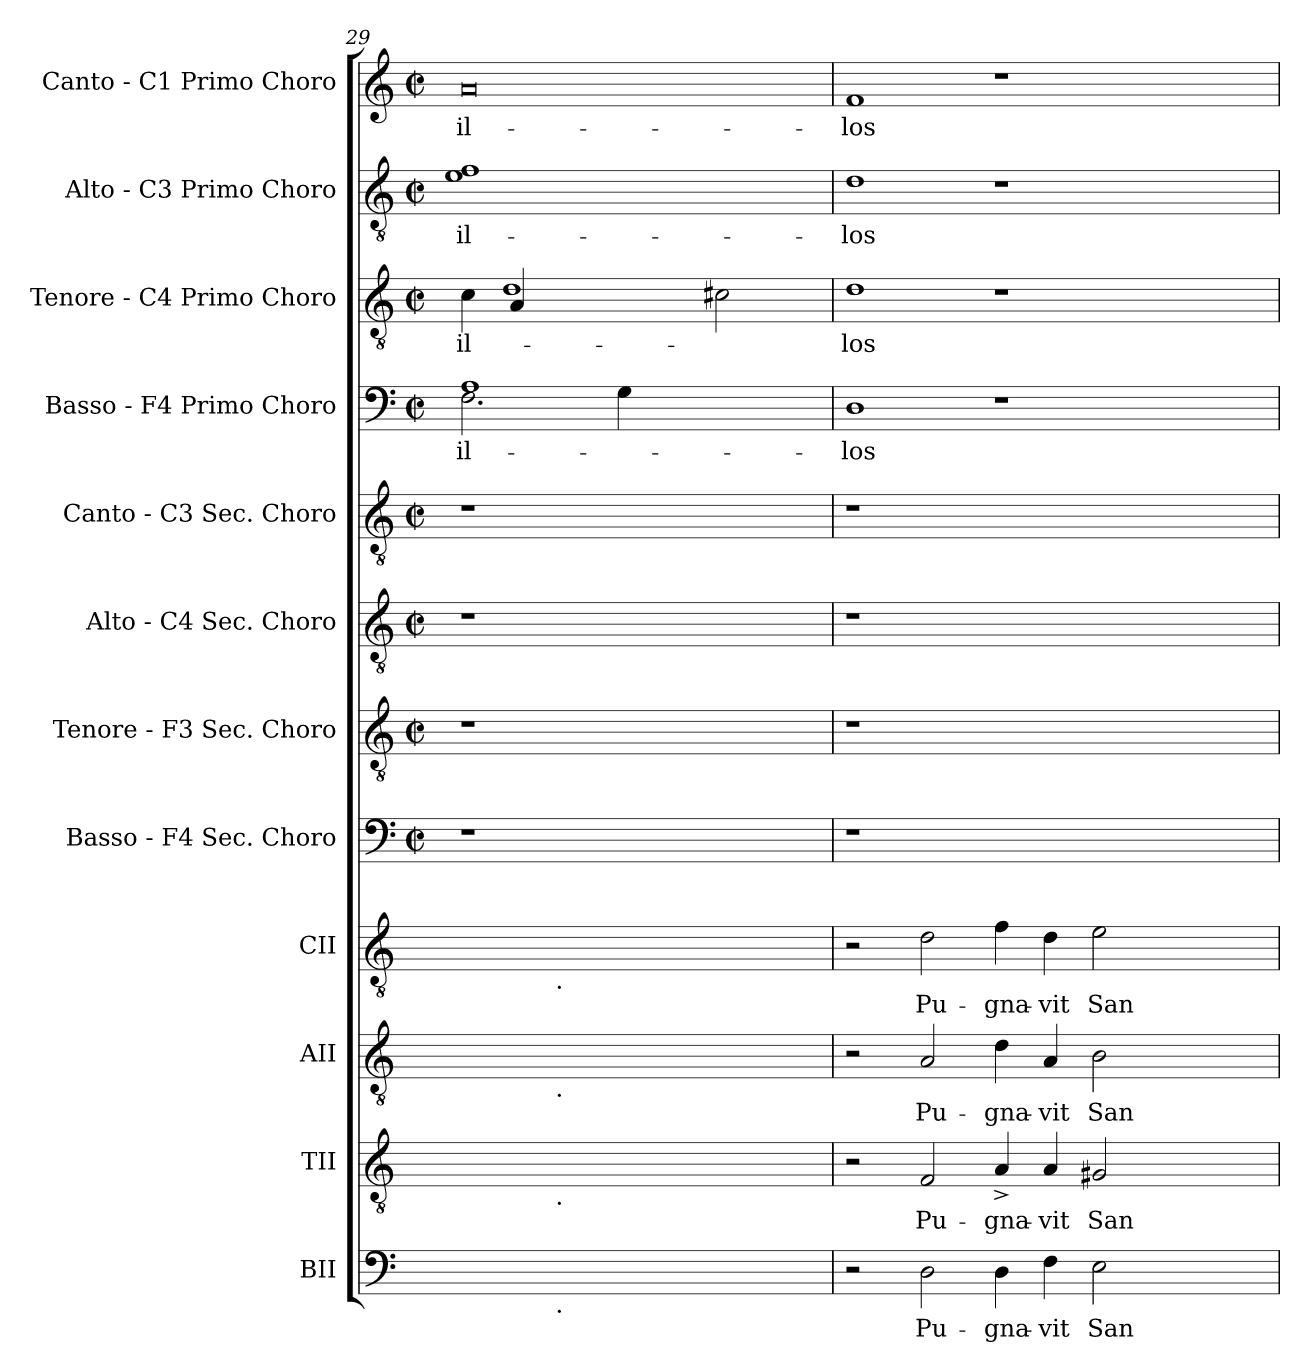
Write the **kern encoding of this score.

**kern	**text	**kern	**text	**kern	**text	**kern	**text	**kern	**kern	**kern	**kern	**kern	**text	**kern	**text	**kern	**text	**kern	**text
*part12	*part12	*part11	*part11	*part10	*part10	*part9	*part9	*part8	*part7	*part6	*part5	*part4	*part4	*part3	*part3	*part2	*part2	*part1	*part1
*staff12	*staff12	*staff11	*staff11	*staff10	*staff10	*staff9	*staff9	*staff8	*staff7	*staff6	*staff5	*staff4	*staff4	*staff3	*staff3	*staff2	*staff2	*staff1	*staff1
*I"BII	*	*I"TII	*	*I"AII	*	*I"CII	*	*I"Basso - F4  Sec. Choro	*I"Tenore - F3  Sec. Choro	*I"Alto - C4  Sec. Choro	*I"Canto - C3  Sec. Choro	*I"Basso - F4  Primo Choro	*	*I"Tenore - C4  Primo Choro	*	*I"Alto - C3  Primo Choro	*	*I"Canto - C1  Primo Choro	*
*I'BII	*	*I'TII	*	*I'AII	*	*I'CII	*	*I'Ch	*I'Ch	*I'Ch	*I'Ch	*I'BI	*	*I'TI	*	*I'AI	*	*I'CI	*
*clefF4	*	*clefGv2	*	*clefGv2	*	*clefGv2	*	*clefF4	*clefGv2	*clefGv2	*clefGv2	*clefF4	*	*clefGv2	*	*clefGv2	*	*clefG2	*
*	*	*	*	*	*	*	*	*M2/2	*M2/2	*M2/2	*M2/2	*M2/2	*	*M2/2	*	*M2/2	*	*M2/2	*
*	*	*	*	*	*	*	*	*met(c|)	*met(c|)	*met(c|)	*met(c|)	*met(c|)	*	*met(c|)	*	*met(c|)	*	*met(c|)	*
=29	=29	=29	=29	=29	=29	=29	=29	=29	=29	=29	=29	=29	=29	=29	=29	=29	=29	=29	=29
*	*	*	*	*	*	*	*	*	*	*	*	*^	*	*	*	*	*	*	*
!	!	!	!	!	!	!	!	!	!	!	!	!	!	!LO:LY:b:cj	!	!LO:LY:b:cj	!	!LO:LY:b:rj	!LO:N:vis=0	!LO:LY:b:rj
*	*	*	*	*	*	*	*	*	*	*	*	*	*	*	*^	*	*	*	*	*
4...ryy	.	4...ryy	.	4...ryy	.	4...ryy	.	1r	1r	1r	1r	1A	2.F\	il-	4ryy	4c\	il-	1f 1e	il-	1a	il-
.	.	.	.	.	.	.	.	.	.	.	.	.	.	.	4A/	1d	.	.	.	.	.
!	!	!	!	!	!	!LO:TX:b:t=.	!	!	!	!	!	!	!	!	!	!	!	!	!	!	!
!	!	!	!	!LO:TX:b:t=.	!	!	!	!	!	!	!	!	!	!	!	!	!	!	!	!	!
!	!	!LO:TX:b:t=.	!	!	!	!	!	!	!	!	!	!	!	!	!	!	!	!	!	!	!
!LO:TX:b:t=.	!	!	!	!	!	!	!	!	!	!	!	!	!	!	!	!	!	!	!	!	!
1ryy	.	1ryy	.	1ryy	.	1ryy	.	.	.	.	.	.	.	.	.	.	.	.	.	.	.
.	.	.	.	.	.	.	.	.	.	.	.	.	.	.	1ryy	.	.	.	.	.	.
.	.	.	.	.	.	.	.	.	.	.	.	.	4G\	.	.	.	.	.	.	.	.
.	.	.	.	.	.	.	.	2.ryy	2.ryy	2.ryy	2.ryy	2.ryy	2.ryy	.	.	.	.	2.ryy	.	2.ryy	.
.	.	.	.	.	.	.	.	.	.	.	.	.	.	.	.	2c#X\	.	.	.	.	.
4ryy	.	4ryy	.	4ryy	.	4ryy	.	.	.	.	.	.	.	.	.	.	.	.	.	.	.
.	.	.	.	.	.	.	.	.	.	.	.	.	.	.	4ryy	.	.	.	.	.	.
32ryy	.	32ryy	.	32ryy	.	32ryy	.	.	.	.	.	.	.	.	.	.	.	.	.	.	.
*	*	*	*	*	*	*	*	*	*	*	*	*v	*v	*	*	*	*	*	*	*	*
*	*	*	*	*	*	*	*	*	*	*	*	*	*	*v	*v	*	*	*	*	*
=30	=30	=30	=30	=30	=30	=30	=30	=30	=30	=30	=30	=30	=30	=30	=30	=30	=30	=30	=30
!	!	!	!	!	!	!	!	!	!	!	!	!	!LO:LY:b:cj	!	!LO:LY:b:cj	!	!LO:LY:b:cj	!	!LO:LY:b:cj
2r	.	2r	.	2r	.	2r	.	1r	1r	1r	1r	1D	-los	1d	-los	1d	-los	1f	-los
!	!LO:LY:b:cj	!	!LO:LY:b:cj	!	!LO:LY:b:cj	!	!LO:LY:b:cj	!	!	!	!	!	!	!	!	!	!	!	!
2D\	Pu-	2F/	Pu-	2A/	Pu-	2d\	Pu-	.	.	.	.	.	.	.	.	.	.	.	.
!	!LO:LY:b	!	!LO:LY:b	!	!LO:LY:b	!	!LO:LY:b	!	!	!	!	!LO:N:vis=1	!	!LO:N:vis=1	!	!LO:N:vis=1	!	!LO:N:vis=1	!
4D\	-gna-	4A^>/	-gna-	4d\	-gna-	4f\	-gna-	0ryy	0ryy	0ryy	0ryy	0r	.	0r	.	0r	.	0r	.
!	!LO:LY:b:rj	!	!LO:LY:b:rj	!	!LO:LY:b:rj	!	!LO:LY:b:rj	!	!	!	!	!	!	!	!	!	!	!	!
4F\	-vit	4A/	-vit	4A/	-vit	4d\	-vit	.	.	.	.	.	.	.	.	.	.	.	.
!	!LO:LY:b:cj	!	!LO:LY:b:cj	!	!LO:LY:b:cj	!	!LO:LY:b:cj	!	!	!	!	!	!	!	!	!	!	!	!
2E\	San-	2G#X/	San-	2B\	San-	2e\	San-	.	.	.	.	.	.	.	.	.	.	.	.
1ryy	.	1ryy	.	1ryy	.	1ryy	.	.	.	.	.	.	.	.	.	.	.	.	.
=	=	=	=	=	=	=	=	=	=	=	=	=	=	=	=	=	=	=	=
*-	*-	*-	*-	*-	*-	*-	*-	*-	*-	*-	*-	*-	*-	*-	*-	*-	*-	*-	*-
